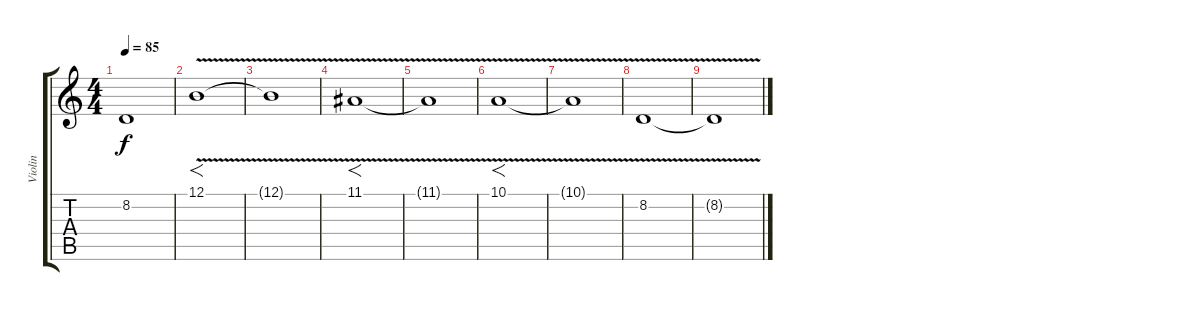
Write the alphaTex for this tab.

\track ("Violin" "Violin") {instrument violin}
\staff {score tabs}
\tuning (B3 Gb3 D3 A2 E2 B1) {hide}
\ts (4 4)
\tempo 85
\clef g2
\ks c
8.2{t}.1{dy f} |
12.1{v}.1{f} |
12.1{t}.1 |
11.1{v}.1{f} |
11.1{t}.1 |
10.1{v}.1{f} |
10.1{t}.1 |
8.2{v}.1{volume 7} |
8.2{t}.1
